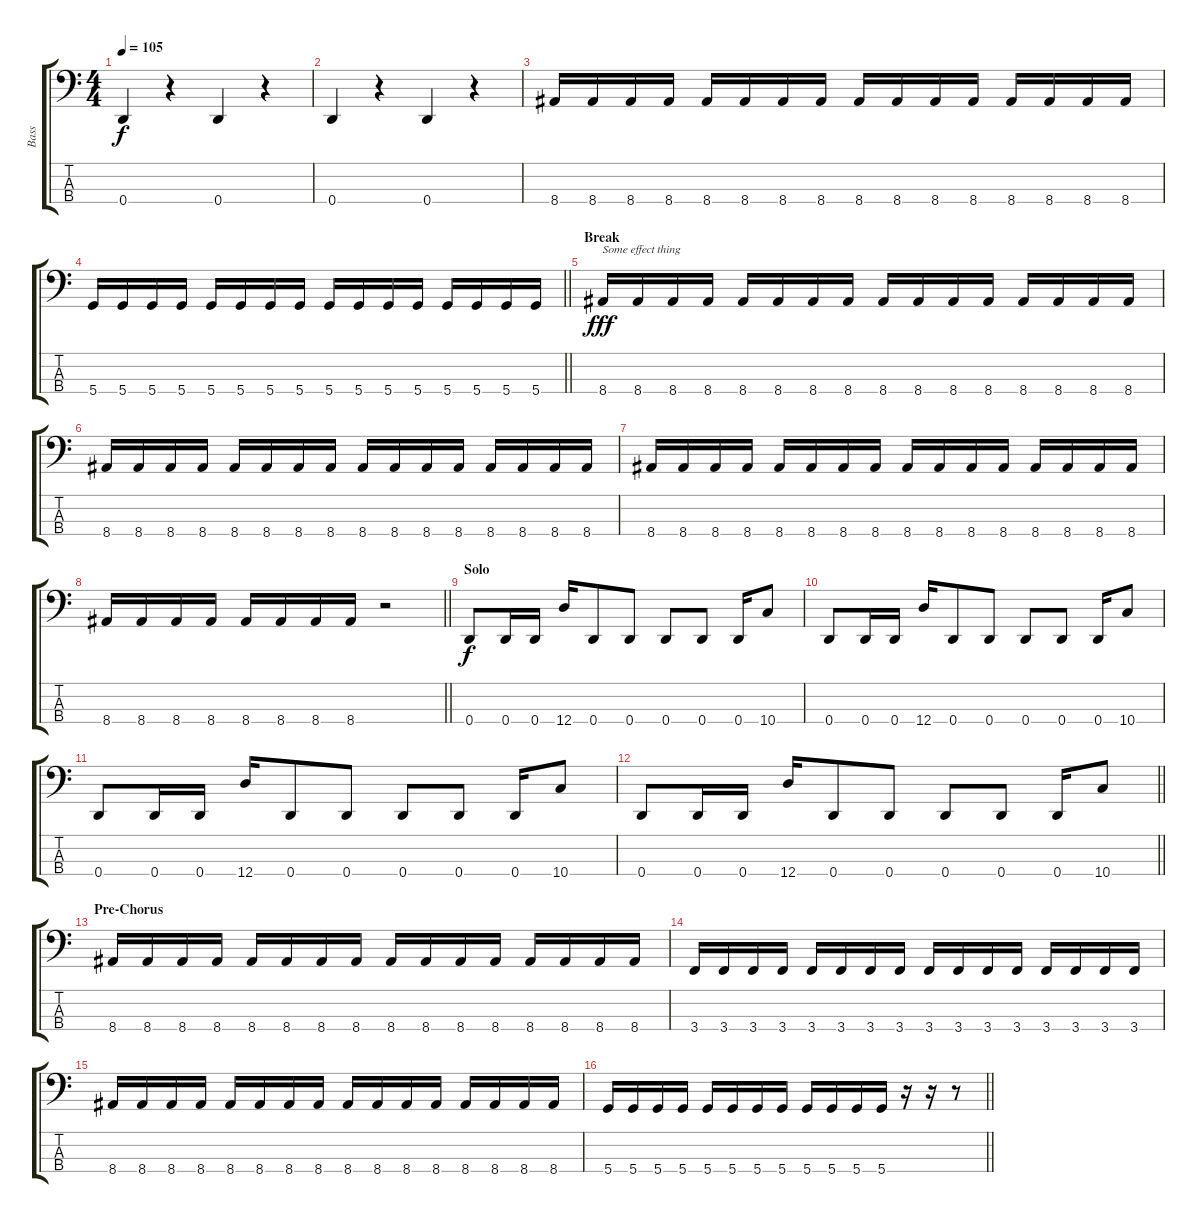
\track ("Bass" "Bass") {instrument electricbasspick}
\staff {score tabs}
\tuning (G2 D2 A1 D1) {hide}
\ts (4 4)
\tempo 105
\clef f4
\ks c
0.4.4{dy f} r.4 0.4.4 r.4 |
0.4.4 r.4 0.4.4 r.4 |
8.4.16 8.4.16 8.4.16 8.4.16 8.4.16 8.4.16 8.4.16 8.4.16 8.4.16 8.4.16 8.4.16 8.4.16 8.4.16 8.4.16 8.4.16 8.4.16 |
\barLineRight lightlight
5.4.16 5.4.16 5.4.16 5.4.16 5.4.16 5.4.16 5.4.16 5.4.16 5.4.16 5.4.16 5.4.16 5.4.16 5.4.16 5.4.16 5.4.16 5.4.16 |
\section ("" "Break")
8.4.16{txt "Some effect thing" dy fff volume 7 balance 0 instrument pad8sweep} 8.4.16 8.4.16 8.4.16 8.4.16 8.4.16 8.4.16 8.4.16 8.4.16 8.4.16 8.4.16 8.4.16 8.4.16 8.4.16 8.4.16 8.4.16 |
8.4.16 8.4.16 8.4.16 8.4.16 8.4.16 8.4.16 8.4.16 8.4.16 8.4.16 8.4.16 8.4.16 8.4.16 8.4.16 8.4.16 8.4.16 8.4.16 |
8.4.16 8.4.16 8.4.16 8.4.16 8.4.16 8.4.16 8.4.16 8.4.16 8.4.16 8.4.16 8.4.16 8.4.16 8.4.16 8.4.16 8.4.16 8.4.16 |
\barLineRight lightlight
8.4.16 8.4.16 8.4.16 8.4.16 8.4.16 8.4.16 8.4.16 8.4.16 r.2 |
\section ("" "Solo")
0.4.8{dy f volume 12 balance 8 instrument electricbasspick} 0.4.16 0.4.16 12.4.16 0.4.8 0.4.8 0.4.8 0.4.8 0.4.16 10.4.8 |
0.4.8 0.4.16 0.4.16 12.4.16 0.4.8 0.4.8 0.4.8 0.4.8 0.4.16 10.4.8 |
0.4.8 0.4.16 0.4.16 12.4.16 0.4.8 0.4.8 0.4.8 0.4.8 0.4.16 10.4.8 |
\barLineRight lightlight
0.4.8 0.4.16 0.4.16 12.4.16 0.4.8 0.4.8 0.4.8 0.4.8 0.4.16 10.4.8 |
\section ("" "Pre-Chorus")
8.4.16 8.4.16 8.4.16 8.4.16 8.4.16 8.4.16 8.4.16 8.4.16 8.4.16 8.4.16 8.4.16 8.4.16 8.4.16 8.4.16 8.4.16 8.4.16 |
3.4.16 3.4.16 3.4.16 3.4.16 3.4.16 3.4.16 3.4.16 3.4.16 3.4.16 3.4.16 3.4.16 3.4.16 3.4.16 3.4.16 3.4.16 3.4.16 |
8.4.16 8.4.16 8.4.16 8.4.16 8.4.16 8.4.16 8.4.16 8.4.16 8.4.16 8.4.16 8.4.16 8.4.16 8.4.16 8.4.16 8.4.16 8.4.16 |
\barLineRight lightlight
5.4.16 5.4.16 5.4.16 5.4.16 5.4.16 5.4.16 5.4.16 5.4.16 5.4.16 5.4.16 5.4.16 5.4.16 r.16 r.16 r.8
